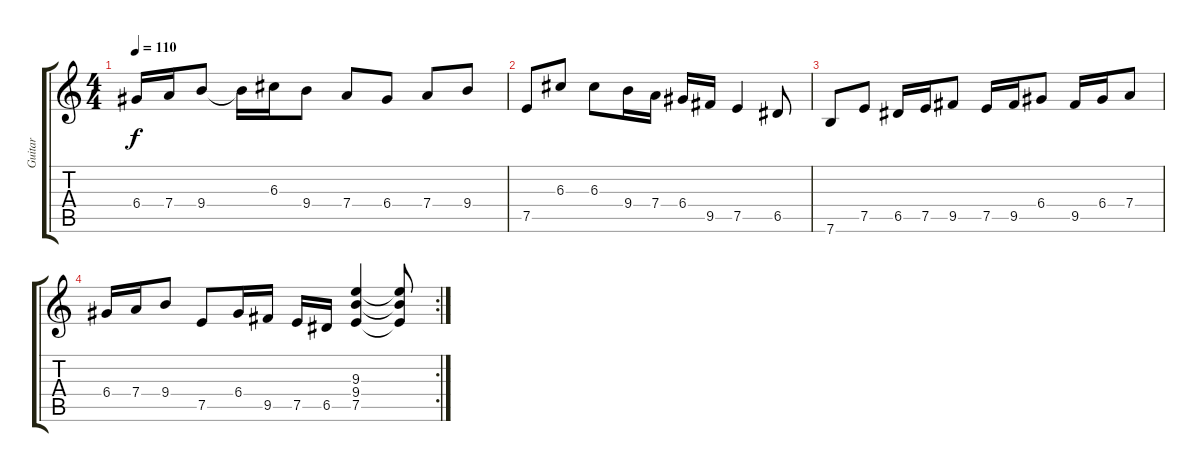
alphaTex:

\track ("Guitar" "Guitar") {instrument overdrivenguitar}
\staff {score tabs}
\tuning (E4 B3 G3 D3 A2 E2) {hide}
\ts (4 4)
\tempo 110
\clef g2
\ks c
6.4.16{dy f} 7.4.16 9.4.8 9.4{t}.16 6.3.16 9.4.8 7.4.8 6.4.8 7.4.8 9.4.8 |
7.5.8 6.3.8 6.3.8 9.4.16 7.4.16 6.4.16 9.5.16 7.5.4 6.5.8 |
7.6.8 7.5.8 6.5.16 7.5.16 9.5.8 7.5.16 9.5.16 6.4.8 9.5.16 6.4.16 7.4.8 |
\rc 2
6.4.16 7.4.16 9.4.8 7.5.8 6.4.16 9.5.16 7.5.16 6.5.16 (9.3 9.4 7.5).4 (9.3{t} 9.4{t} 7.5{t}).8
